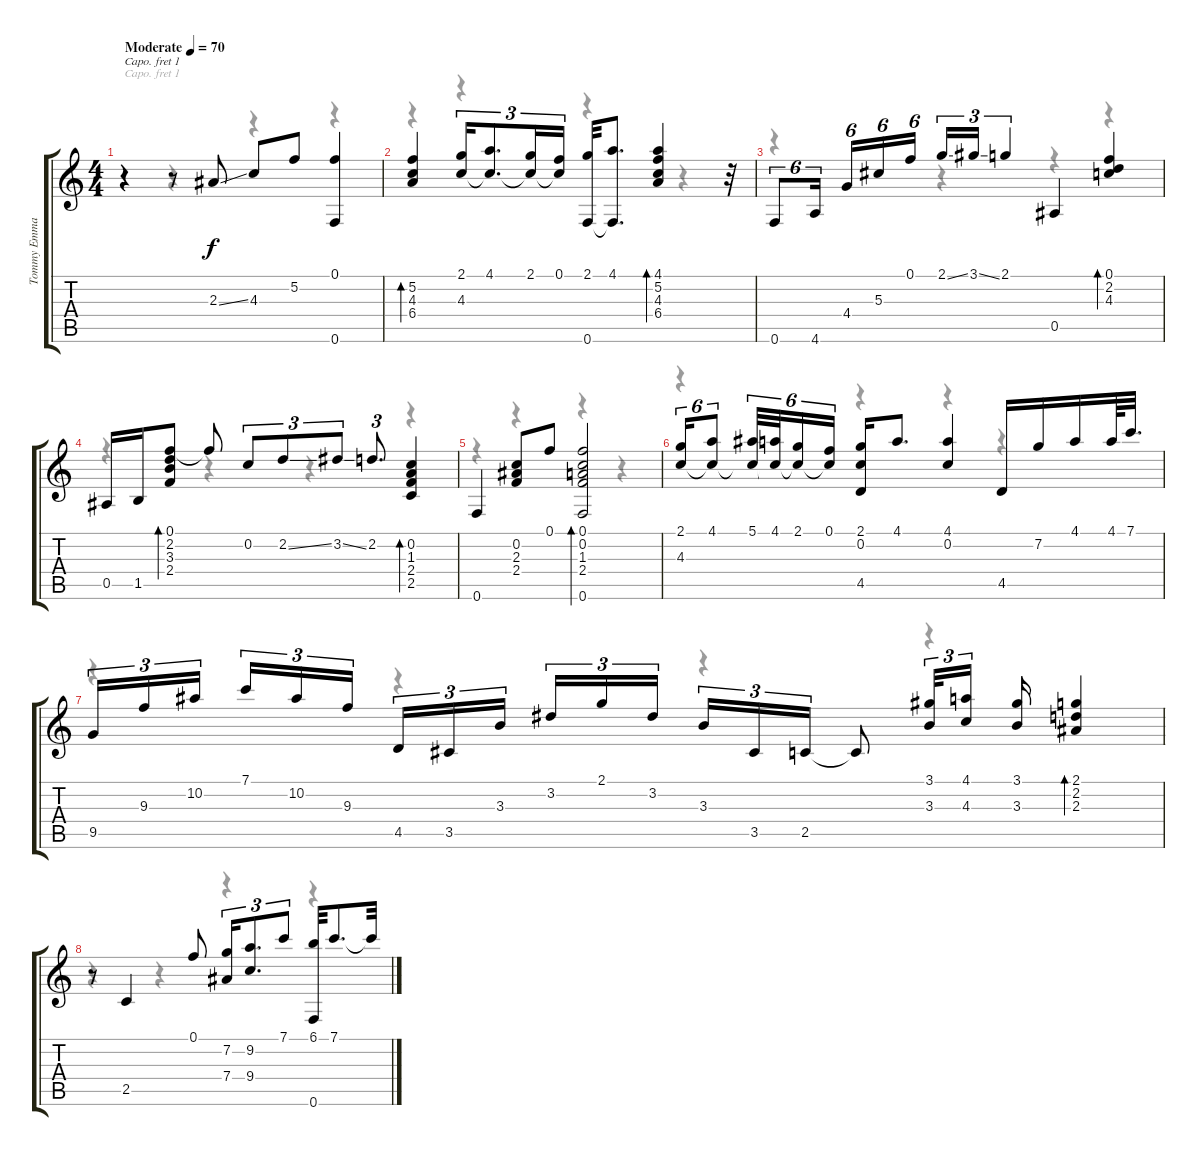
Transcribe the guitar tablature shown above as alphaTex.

\track ("Tommy Emmanuel" "Tommy Emma") {instrument acousticguitarsteel}
\staff {score tabs}
\capo 1
\tuning (E4 B3 G3 D3 A2 E2) {hide}
\voice
\ts (4 4)
\tempo (70 "Moderate")
\clef g2
\ks c
r.4{dy f instrument acousticguitarsteel} r.8 2.3{ss}.8 4.3.8 5.2.8 (0.1 0.6).4 |
(5.2 4.3 6.4).4{bd 120} (2.1 4.3).16{tu (3 2)} (4.1 4.3{t}).8{d tu (3 2)} (2.1 4.3{t}).16{tu (3 2)} (0.1 4.3{t}).16{tu (3 2)} (2.1 0.6).32 (4.1 0.6{t}).8{d} (4.1 5.2 4.3 6.4).4{bd 120} r.32 |
0.6.8{tu (6 4)} 4.6.16{tu (6 4)} 4.4.16{tu (6 4)} 5.3.16{tu (6 4)} 0.1.16{tu (6 4)} 2.1{ss}.16{tu (3 2)} 3.1{ss}.16{tu (3 2)} 2.1.4{tu (3 2)} 0.5.4 (0.1 2.2 4.3).4{bd 120} |
0.5.16 1.5.16 (0.1 2.2 3.3 2.4).8{bd 120} 0.1{t}.8 0.2.8{tu (3 2)} 2.2{ss}.8{tu (3 2)} 3.2{ss}.8{tu (3 2)} 2.2.8{d tu (3 2)} (0.2 1.3 2.4 2.5).4{bd 120} |
0.6.4 (0.2 2.3 2.4).8 0.1.8 (0.1 0.2 1.3 2.4 0.6).2{bd 120} |
(2.1 4.3).16{tu (6 4)} (4.1 4.3{t}).8{tu (6 4)} (5.1 4.3{t}).32{tu (6 4)} (4.1 4.3{t}).32{tu (6 4)} (2.1 4.3{t}).16{tu (6 4)} (0.1 4.3{t}).16{tu (6 4)} (2.1 0.2 4.5).16 4.1.8{d} (4.1 0.2).4 4.5.16 7.2.16 4.1.16 4.1.64 7.1.32{d} |
9.5.16{tu (3 2)} 9.3.16{tu (3 2)} 10.2.16{tu (3 2)} 7.1.16{tu (3 2)} 10.2.16{tu (3 2)} 9.3.16{tu (3 2)} 4.5.16{tu (3 2)} 3.5.16{tu (3 2)} 3.3.16{tu (3 2)} 3.2.16{tu (3 2)} 2.1.16{tu (3 2)} 3.2.16{tu (3 2)} 3.3.16{tu (3 2)} 3.5.16{tu (3 2)} 2.5.16{tu (3 2)} 2.5{t}.8 (3.1 3.3).32{tu (3 2)} (4.1 4.3).16{tu (3 2)} (3.1 3.3).16 (2.1 2.2 2.3).4{bd 120} |
r.8 2.5.4 0.1.8 (7.2 7.4).16{tu (3 2)} (9.2 9.4).8{d tu (3 2)} 7.1.8{tu (3 2)} (6.1 0.6).32 7.1.8{d} 7.1{t}.32
\voice
\clef g2
\ottava regular
\simile none
\ks c
r.4{dy f} r.4 r.4 r.4 |
r.4 r.4 r.4 r.4 |
r.4 r.4 r.4 r.4 |
r.4 r.4 r.4 r.4 |
r.4 r.4 r.4 r.4 |
r.4 r.4 r.4 r.4 |
r.4 r.4 r.4 r.4 |
r.4 r.4 r.4 r.4
